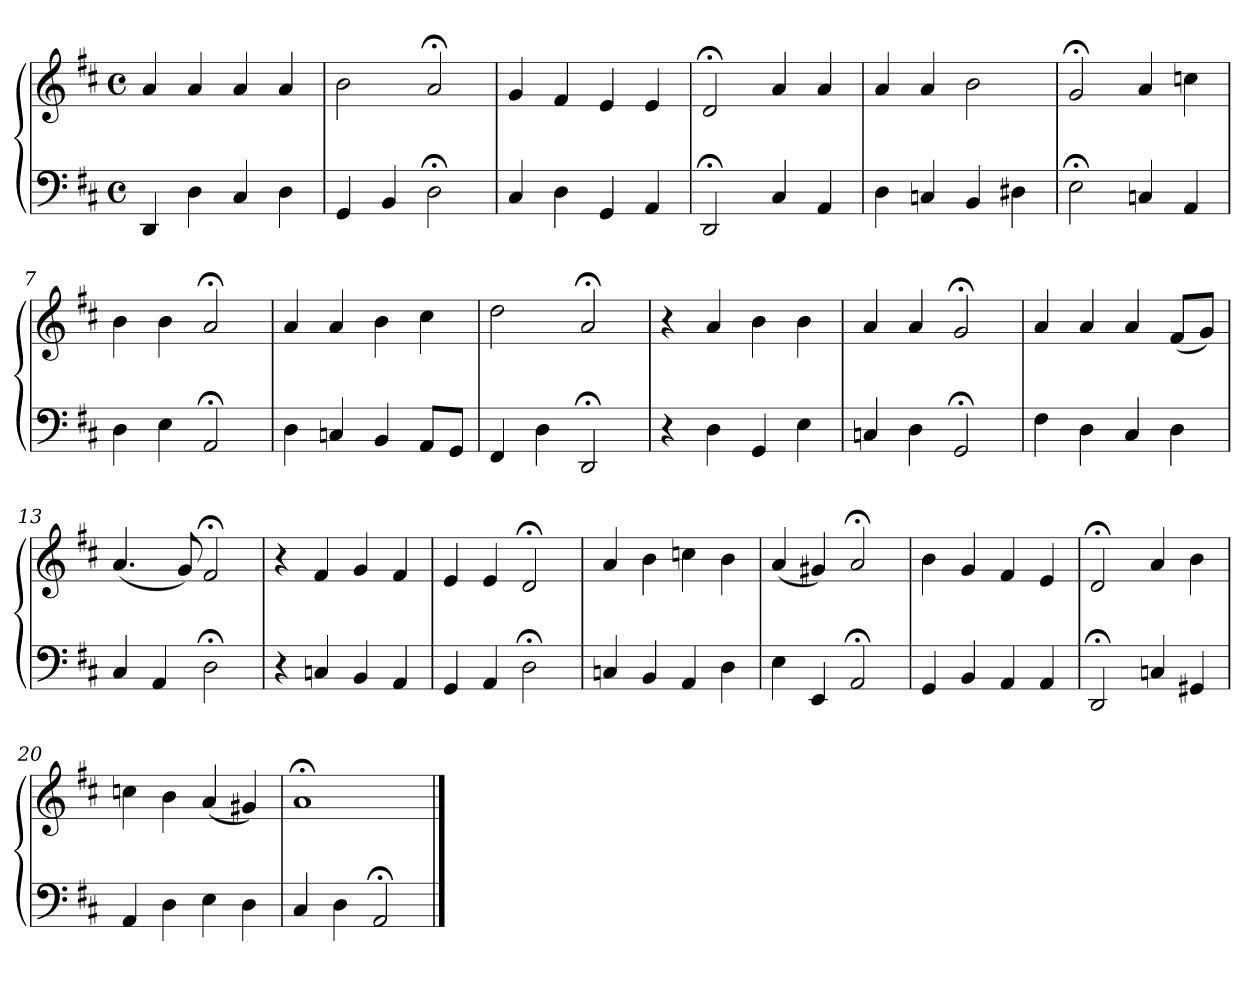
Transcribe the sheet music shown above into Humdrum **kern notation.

**kern	**kern
*part1	*part1
*staff2	*staff1
*clefF4	*clefG2
*k[f#c#]	*k[f#c#]
*M4/4	*M4/4
*met(c)	*met(c)
=1	=1
4DD	4a
4D	4a
4C#	4a
4D	4a
=2	=2
4GG	2b
4BB	.
2D;<	2a;<
=3	=3
4C#	4g
4D	4f#
4GG	4e
4AA	4e
=4	=4
2DD;<	2d;<
4C#	4a
4AA	4a
=5	=5
4D	4a
4Cn	4a
4BB	2b
4D#X	.
=6	=6
2E;<	2g;<
4Cn	4a
4AA	4ccn
=7	=7
4D	4b
4E	4b
2AA;<	2a;<
!!LO:LB:g=z
=8	=8
4D	4a
4Cn	4a
4BB	4b
8AAL	4cc#
8GGJ	.
=9	=9
4FF#	2dd
4D	.
2DD;<	2a;<
=10	=10
4r	4r
4D	4a
4GG	4b
4E	4b
=11	=11
4Cn	4a
4D	4a
2GG;<	2g;<
=12	=12
4F#	4a
4D	4a
4C#	4a
4D	(8f#L
.	8gJ)
=13	=13
4C#	(4.a
4AA	.
.	8g)
2D;<	2f#;<
=14	=14
4r	4r
4Cn	4f#
4BB	4g
4AA	4f#
=15	=15
4GG	4e
4AA	4e
2D;<	2d;<
!!LO:LB:g=z
=16	=16
4Cn	4a
4BB	4b
4AA	4ccn
4D	4b
=17	=17
4E	(4a
4EE	4g#X)
2AA;<	2a;<
=18	=18
4GG	4b
4BB	4g
4AA	4f#
4AA	4e
=19	=19
2DD;<	2d;<
4Cn	4a
4GG#X	4b
=20	=20
4AA	4ccn
4D	4b
4E	(4a
4D	4g#X)
=21	=21
4C#	1a;<
4D	.
2AA;<	.
==	==
*-	*-
